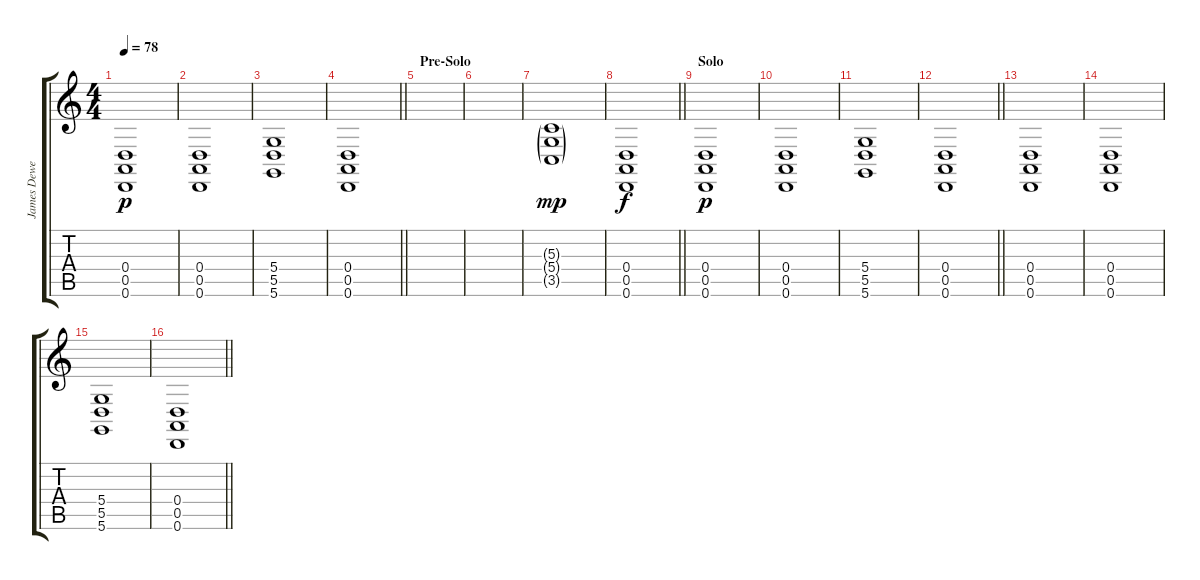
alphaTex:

\track ("James Dewees [Synthetizer]" "James Dewe") {instrument pad2warm}
\staff {score tabs}
\tuning (E4 B3 G3 D3 A2 D2) {hide}
\ts (4 4)
\tempo 78
\clef g2
\ks c
(0.4 0.5 0.6).1{dy p} |
(0.4 0.5 0.6).1 |
(5.4 5.5 5.6).1 |
\barLineRight lightlight
(0.4 0.5 0.6).1 |
\section ("" "Pre-Solo")
|
|
(5.3{g} 5.4{g} 3.5{g}).1{dy mp} |
\barLineRight lightlight
(0.4 0.5 0.6).1{dy f} |
\section ("" "Solo")
(0.4 0.5 0.6).1{dy p volume 13 balance 8 instrument pad2warm} |
(0.4 0.5 0.6).1 |
(5.4 5.5 5.6).1 |
\barLineRight lightlight
(0.4 0.5 0.6).1 |
(0.4 0.5 0.6).1 |
(0.4 0.5 0.6).1 |
(5.4 5.5 5.6).1 |
\barLineRight lightlight
(0.4 0.5 0.6).1
